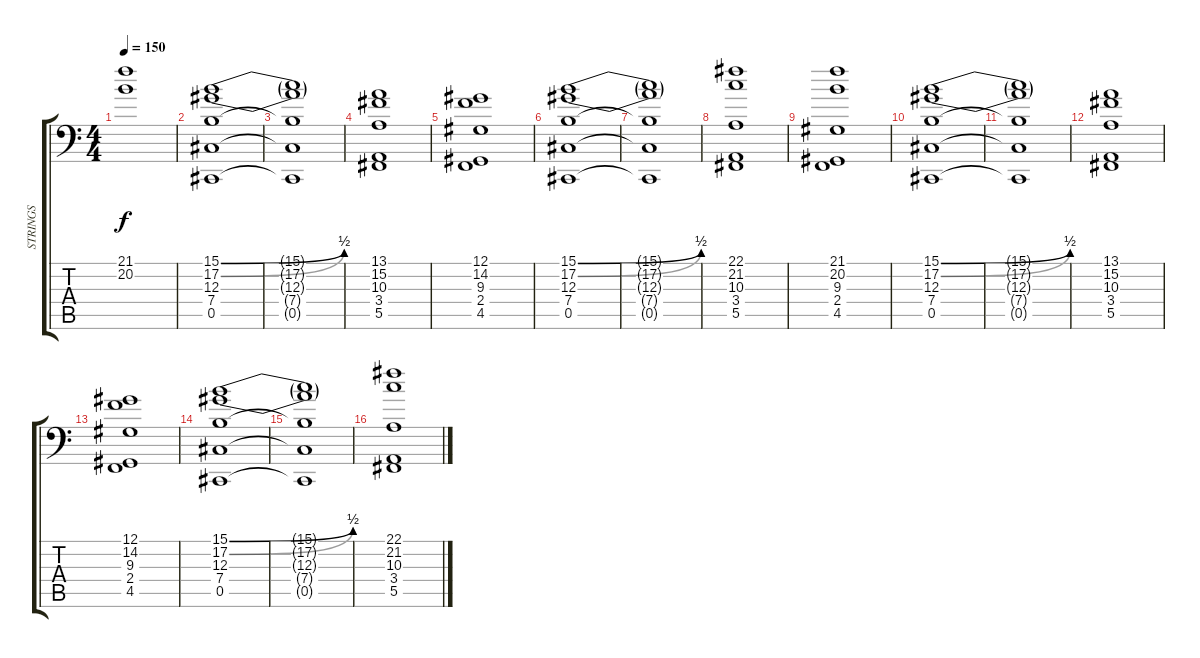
\track ("STRINGS" "STRINGS") {instrument stringensemble1}
\staff {score tabs}
\tuning (Ab3 Eb3 B2 Gb2 Db2 Ab1) {hide}
\ts (4 4)
\tempo 150
\clef f4
\ks c
(21.1 20.2).1{dy f} |
(15.1{be (bend 0 0 60 2)} 17.2{be (bend 0 0 60 2)} 12.3 7.4 0.5).1 |
(15.1{t} 17.2{t} 12.3{t} 7.4{t} 0.5{t}).1 |
(13.1 15.2 10.3 3.4 5.5).1 |
(12.1 14.2 9.3 2.4 4.5).1 |
(15.1{be (bend 0 0 60 2)} 17.2{be (bend 0 0 60 2)} 12.3 7.4 0.5).1 |
(15.1{t} 17.2{t} 12.3{t} 7.4{t} 0.5{t}).1 |
(22.1 21.2 10.3 3.4 5.5).1 |
(21.1 20.2 9.3 2.4 4.5).1 |
(15.1{be (bend 0 0 60 2)} 17.2{be (bend 0 0 60 2)} 12.3 7.4 0.5).1 |
(15.1{t} 17.2{t} 12.3{t} 7.4{t} 0.5{t}).1 |
(13.1 15.2 10.3 3.4 5.5).1 |
(12.1 14.2 9.3 2.4 4.5).1 |
(15.1{be (bend 0 0 60 2)} 17.2{be (bend 0 0 60 2)} 12.3 7.4 0.5).1 |
(15.1{t} 17.2{t} 12.3{t} 7.4{t} 0.5{t}).1 |
(22.1 21.2 10.3 3.4 5.5).1
